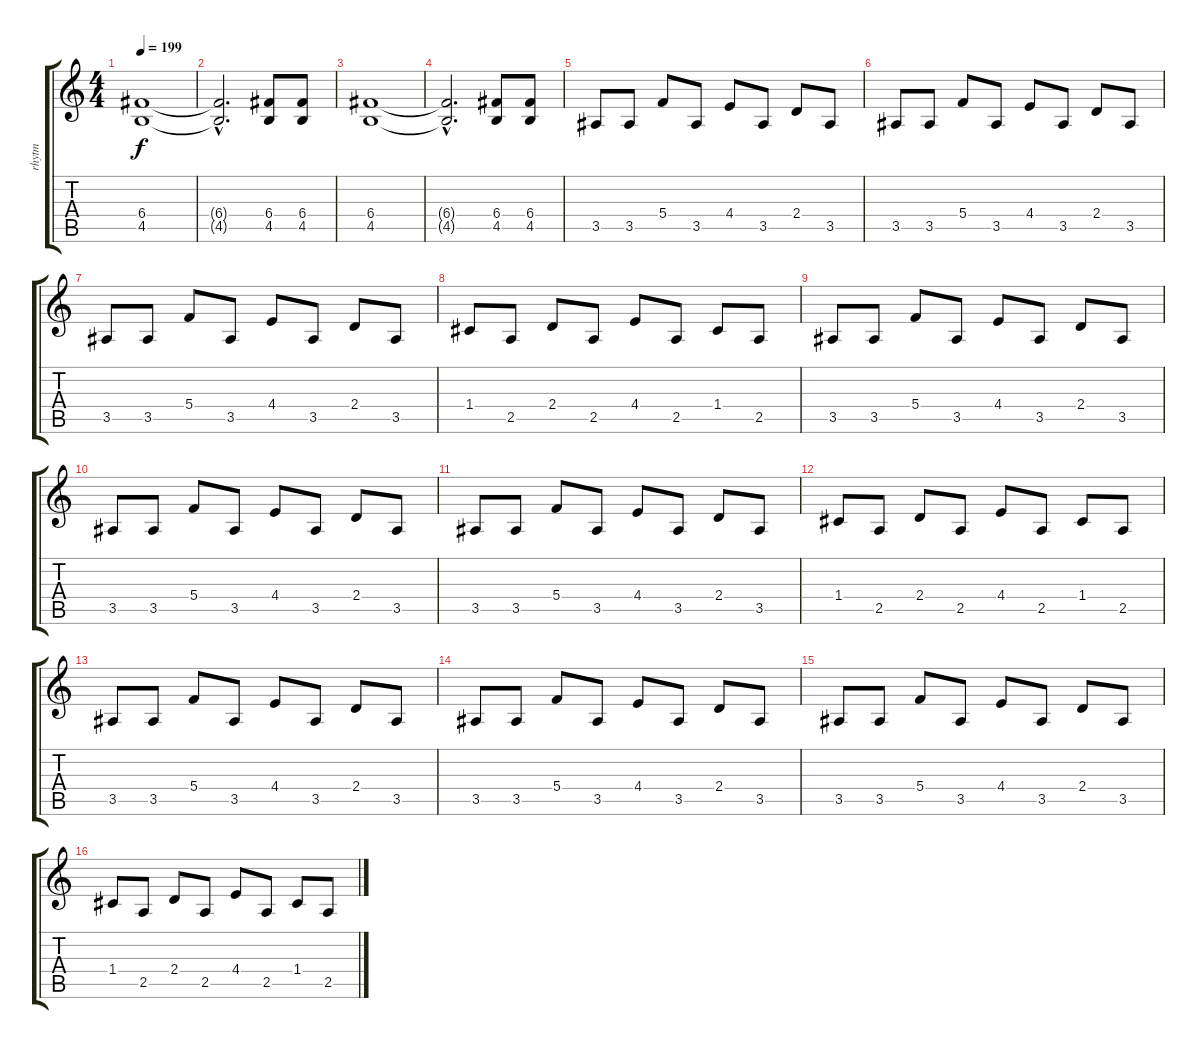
\track ("rhytm" "rhytm") {instrument distortionguitar}
\staff {score tabs}
\tuning (D4 A3 F3 C3 G2 D2) {hide}
\ts (4 4)
\tempo 199
\clef g2
\ks c
(6.4 4.5).1{dy f} |
(6.4{hac t} 4.5{hac t}).2{d} (6.4 4.5).8 (6.4 4.5).8 |
(6.4 4.5).1 |
(6.4{hac t} 4.5{hac t}).2{d} (6.4 4.5).8 (6.4 4.5).8 |
3.5.8 3.5.8 5.4.8 3.5.8 4.4.8 3.5.8 2.4.8 3.5.8 |
3.5.8 3.5.8 5.4.8 3.5.8 4.4.8 3.5.8 2.4.8 3.5.8 |
3.5.8 3.5.8 5.4.8 3.5.8 4.4.8 3.5.8 2.4.8 3.5.8 |
1.4.8 2.5.8 2.4.8 2.5.8 4.4.8 2.5.8 1.4.8 2.5.8 |
3.5.8 3.5.8 5.4.8 3.5.8 4.4.8 3.5.8 2.4.8 3.5.8 |
3.5.8 3.5.8 5.4.8 3.5.8 4.4.8 3.5.8 2.4.8 3.5.8 |
3.5.8 3.5.8 5.4.8 3.5.8 4.4.8 3.5.8 2.4.8 3.5.8 |
1.4.8 2.5.8 2.4.8 2.5.8 4.4.8 2.5.8 1.4.8 2.5.8 |
3.5.8 3.5.8 5.4.8 3.5.8 4.4.8 3.5.8 2.4.8 3.5.8 |
3.5.8 3.5.8 5.4.8 3.5.8 4.4.8 3.5.8 2.4.8 3.5.8 |
3.5.8 3.5.8 5.4.8 3.5.8 4.4.8 3.5.8 2.4.8 3.5.8 |
1.4.8 2.5.8 2.4.8 2.5.8 4.4.8 2.5.8 1.4.8 2.5.8
